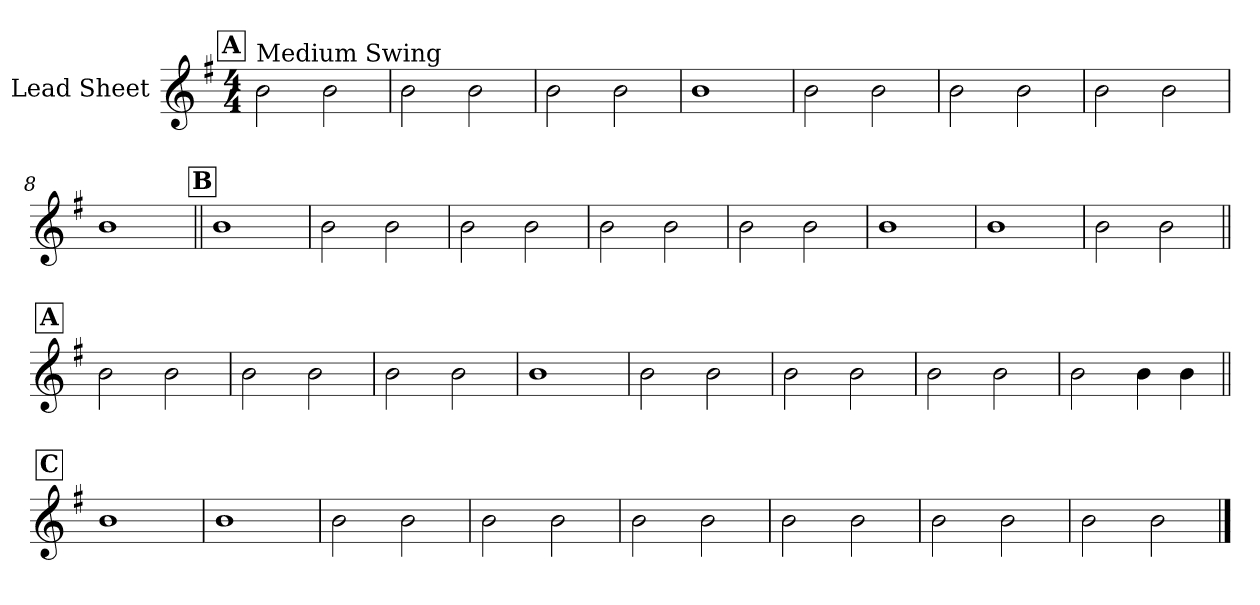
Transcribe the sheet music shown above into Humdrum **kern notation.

**kern
*part1
*staff1
*I"Lead Sheet
*clefG2
*k[f#]
*G:
*M4/4
!!LO:REH:place=s1:a:fs=14:t=A
=1
!LO:TX:a:t=Medium Swing
2b\
2b\
=2
2b\
2b\
=3
2b\
2b\
=4
1b
!!LO:LB:g=z
=5
2b\
2b\
=6
2b\
2b\
=7
2b\
2b\
=8
1b
!!LO:LB:g=z
!!LO:REH:place=s1:a:fs=14:t=B
=9||
1b
=10
2b\
2b\
=11
2b\
2b\
=12
2b\
2b\
!!LO:LB:g=z
=13
2b\
2b\
=14
1b
=15
1b
=16
2b\
2b\
!!LO:LB:g=z
!!LO:REH:place=s1:a:fs=14:t=A
=17||
2b\
2b\
=18
2b\
2b\
=19
2b\
2b\
=20
1b
!!LO:LB:g=z
=21
2b\
2b\
=22
2b\
2b\
=23
2b\
2b\
=24
2b\
4b\
4b\
!!LO:LB:g=z
!!LO:REH:place=s1:a:fs=14:t=C
=25||
1b
=26
1b
=27
2b\
2b\
=28
2b\
2b\
!!LO:LB:g=z
=29
2b\
2b\
=30
2b\
2b\
=31
2b\
2b\
=32
2b\
2b\
==
*-
